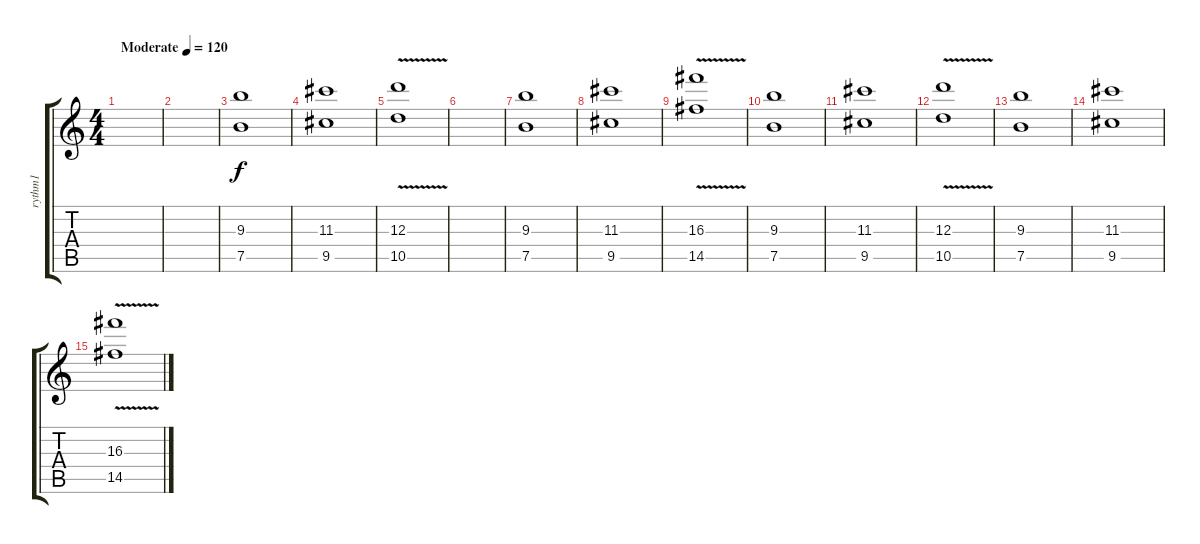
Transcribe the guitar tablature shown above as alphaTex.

\track ("rythm1" "rythm1") {instrument overdrivenguitar}
\staff {score tabs}
\tuning (B5 Gb4 D4 A3 E3 B2) {hide}
\ts (4 4)
\tempo (120 "Moderate")
\clef g2
\ks c
|
|
(9.3 7.5).1 |
(11.3 9.5).1 |
(12.3 10.5{v}).1 |
|
(9.3 7.5).1 |
(11.3 9.5).1 |
(16.3 14.5{v}).1 |
(9.3 7.5).1 |
(11.3 9.5).1 |
(12.3 10.5{v}).1 |
(9.3 7.5).1 |
(11.3 9.5).1 |
(16.3 14.5{v}).1
